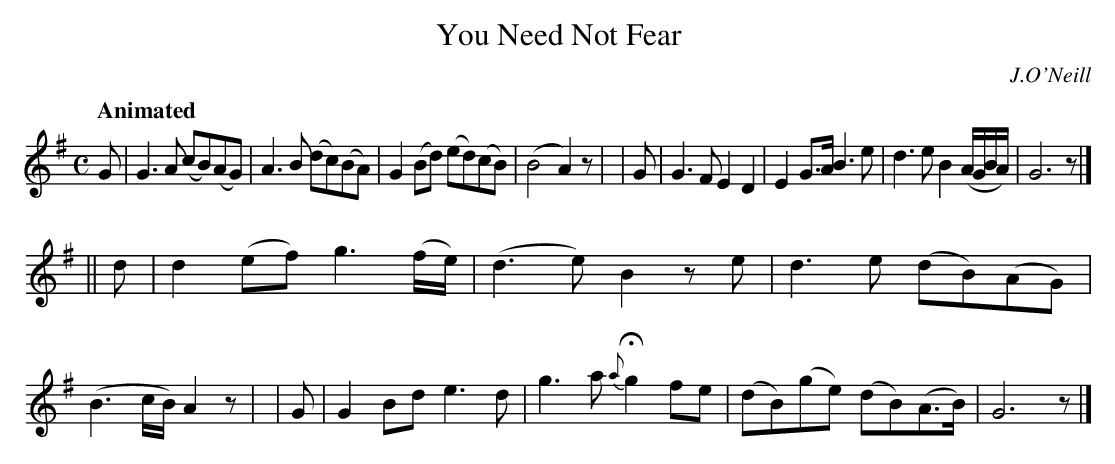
X:1
T: You Need Not Fear
Q: "Animated"
O: J.O'Neill
M: C
L: 1/8
K: G
   G | G3A (cB)(AG) | A3B (dc)(BA) | G2(Bd) (ed)(cB) | (B4 A2) z |\
|  G | G3F E2D2 | E2G>A B3e | d3e B2(A/G/B/A/) | G6 z |]
|| d | d2(ef) g3(f/e/) | (d3e) B2ze | d3e (dB)(AG) | (B3c/B/) A2 z |\
|  G | G2Bd e3d | g3a {a}Hg2 fe | (dB)(ge) (dB)(A>B) | G6 z |]
